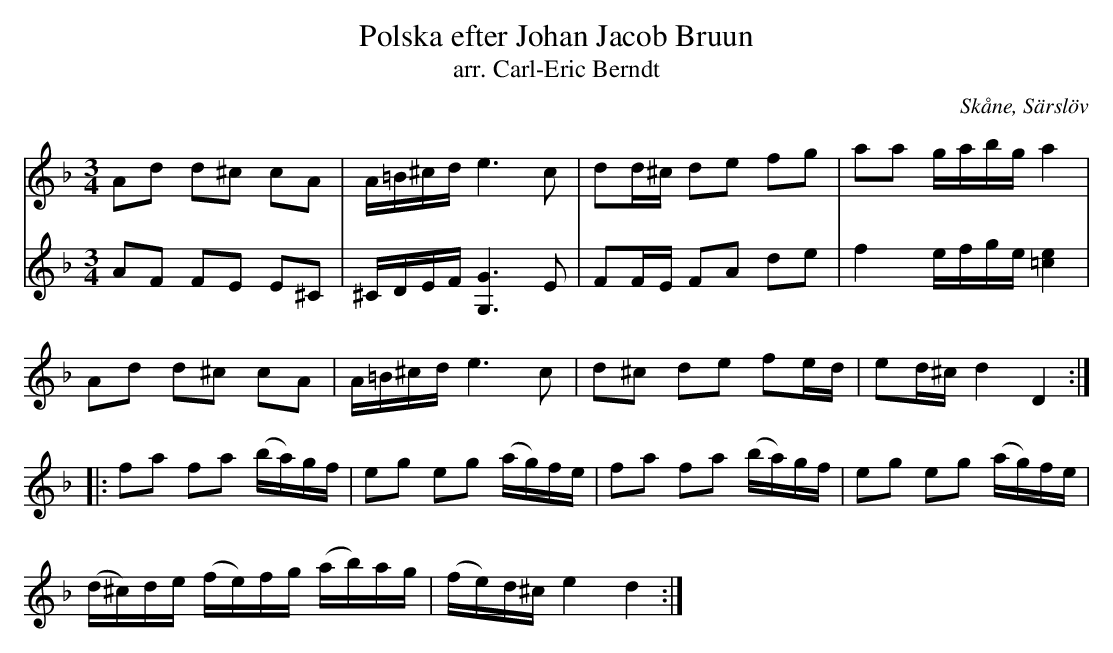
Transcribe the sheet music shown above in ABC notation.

X:1
T:Polska efter Johan Jacob Bruun
T:arr. Carl-Eric Berndt
O:Skåne, Särslöv
M:3/4
L:1/8
K:Dm
V:1
Ad d^c cA | A/=B/^c/d/ e2>c2 | dd/^c/ de fg | aa g/a/b/g/ a2 |
Ad d^c cA | A/=B/^c/d/ e2>c2 | d^c de fe/d/ | ed/^c/ d2 D2 ::
fa fa (b/a/)g/f/ | eg eg (a/g/)f/e/ | fa fa (b/a/)g/f/ | eg eg (a/g/)f/e/ |
(d/^c/)d/e/ (f/e/)f/g/ (a/b/)a/g/ | (f/e/)d/^c/ e2 d2 :|
V:2
AF FE E^C | ^C/D/E/F/ [G2G,2]>E2 | FF/E/ FA de | f2 e/f/g/e/ [e2=c2] |
V:3
